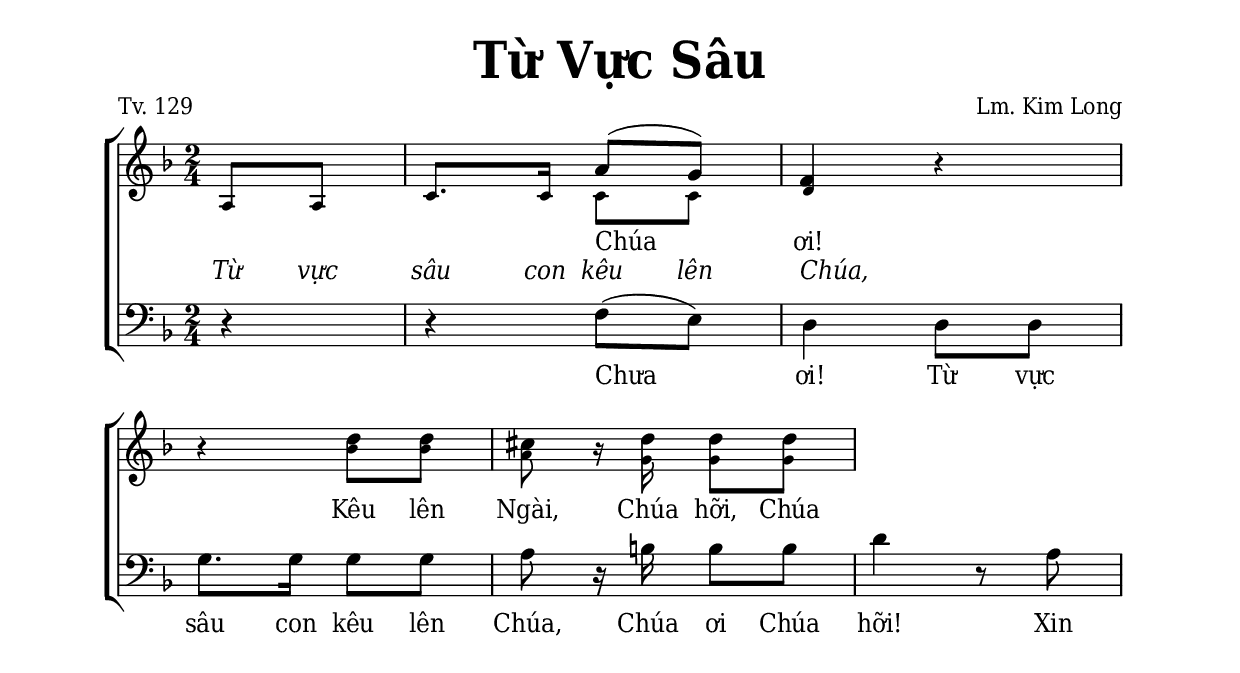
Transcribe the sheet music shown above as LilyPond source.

% Cài đặt chung\
\version "2.22.1"
\include "english.ly"

\header {
  title = \markup { \fontsize #3 "Từ Vực Sâu" }
  poet = "Tv. 129"
  composer = "Lm. Kim Long"
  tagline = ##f
}

% Nhạc phiên khúc
nhacPhienKhucSop = \relative c'' {
  \partial 4 r4 |
  r a8 (g) |
  f4 r |
  r d'8 d |
  cs r16 d d8 d |
  
}

nhacPhienKhucAlto = \relative c' {
  a8 a |
  c8. c16 c8 c |
  d4 r |
  r bf'8 bf |
  a r16 g g8 g |
  
}

nhacPhienKhucBas = \relative c {
  r4 |
  r f8 (e) |
  d4 d8 d |
  g8. g16 g8 g |
  a r16 b! b8 b |
  d4 r8 a |
  
}

% Lời
loiPhienKhucSop = \lyrics {
  Chúa ơi! Kêu lên Ngài, Chúa hỡi, Chúa ơi!
  Xin Ngài lắng tai nghe thấu tiếng con van nài.
  Nếu Chúa chấp tội con thì nào ai đứng vững?
  Nhưng Ngài là Đấng khoan hồng
  nên muôn đời kính tôn phụng thờ.
  Luôn luôn trông cậy vào lời xưa Chúa hứa.
  Hơn người lính canh luôn ngóng chờ rạng đông.
  Hơn quân canh mong hừng sáng Ít -- ra -- en trông đợi Chúa.
  Nơi tình Chúa thương ơn Cứu Rỗi luôn dư đầy.
  Sẽ đến Cứu Độ và làm cho dân Chúa thoát vòng tội khiên.
}

loiPhienKhucAlto = \lyrics {
  \override Lyrics.LyricText.font-shape = #'italic
  Từ vực sâu con kêu lên Chúa,
  \repeat unfold 70 { _ }
  tội khiên.
}

loiPhienKhucBas = \lyrics {
  Chưa ơi! Từ vực sâu con kêu lên Chúa, Chúa ơi Chúa hỡi!
  Xin Ngài lắng tai nghe thấu tiếng con van nài.
  Vì lạy Chúa, nếu Chúa chấp tội thì nào ai đứng vững
  Nên muôn đời kính tôn phụng thờ.
  Này hồn con luôn luôn trông cậy vào lời xưa Chúa hứa.
  Hơn người lính canh luôn ngóng chờ rạng đông.
  Hơn quân canh mong hửng rạng Ít -- ra -- en trông tới Ngài.
  Nơi tình Chúa thương ơn Cứu Rỗi luôn dư đầy.
  Vì này Chúa sẽ đến cứu độ và làm cho dân Ngài
  thoát ách tội khiên.
}

% Dàn trang
\paper {
  #(set-paper-size "a4")
  top-margin = 8\mm
  bottom-margin = 8\mm
  left-margin = 20\mm
  right-margin = 20\mm
  indent = #0
  #(define fonts
	 (make-pango-font-tree "Deja Vu Serif Condensed"
	 		       "Deja Vu Serif Condensed"
			       "Deja Vu Serif Condensed"
			       (/ 20 20)))
  print-page-number = ##f
  %page-count = 1
  %systems-per-page = 4
}

TongNhip = {
  \key f \major \time 2/4
  \set Timing.beamExceptions = #'()
  \set Timing.baseMoment = #(ly:make-moment 1/4)
}

% Đổi kích thước nốt cho bè phụ
notBePhu =
#(define-music-function (font-size music) (number? ly:music?)
   (for-some-music
     (lambda (m)
       (if (music-is-of-type? m 'rhythmic-event)
           (begin
             (set! (ly:music-property m 'tweaks)
                   (cons `(font-size . ,font-size)
                         (ly:music-property m 'tweaks)))
             #t)
           #f))
     music)
   music)

\score {
  \new ChoirStaff <<
    \new Staff \with {
        printPartCombineTexts = ##f
      }
      <<
        \new Voice \TongNhip \partCombine 
          \nhacPhienKhucSop
          \notBePhu -2 { \nhacPhienKhucAlto }
        \new NullVoice = beSop \nhacPhienKhucSop
      \new Lyrics \lyricsto beSop \loiPhienKhucSop
        \new NullVoice = beAlto \nhacPhienKhucAlto
      \new Lyrics \lyricsto beAlto \loiPhienKhucAlto
    >>
    \new Staff <<
      \new Voice = "beBas" {
        \clef bass \TongNhip \nhacPhienKhucBas
      }
      \new Lyrics \lyricsto beBas \loiPhienKhucBas
    >>
  >>
  \layout {
    \override Lyrics.LyricSpace.minimum-distance = #1.5
    \override Score.BarNumber.break-visibility = ##(#f #f #f)
    \context {
      \Staff \RemoveEmptyStaves
      \override VerticalAxisGroup.remove-first = ##t
    }
  } 
}
